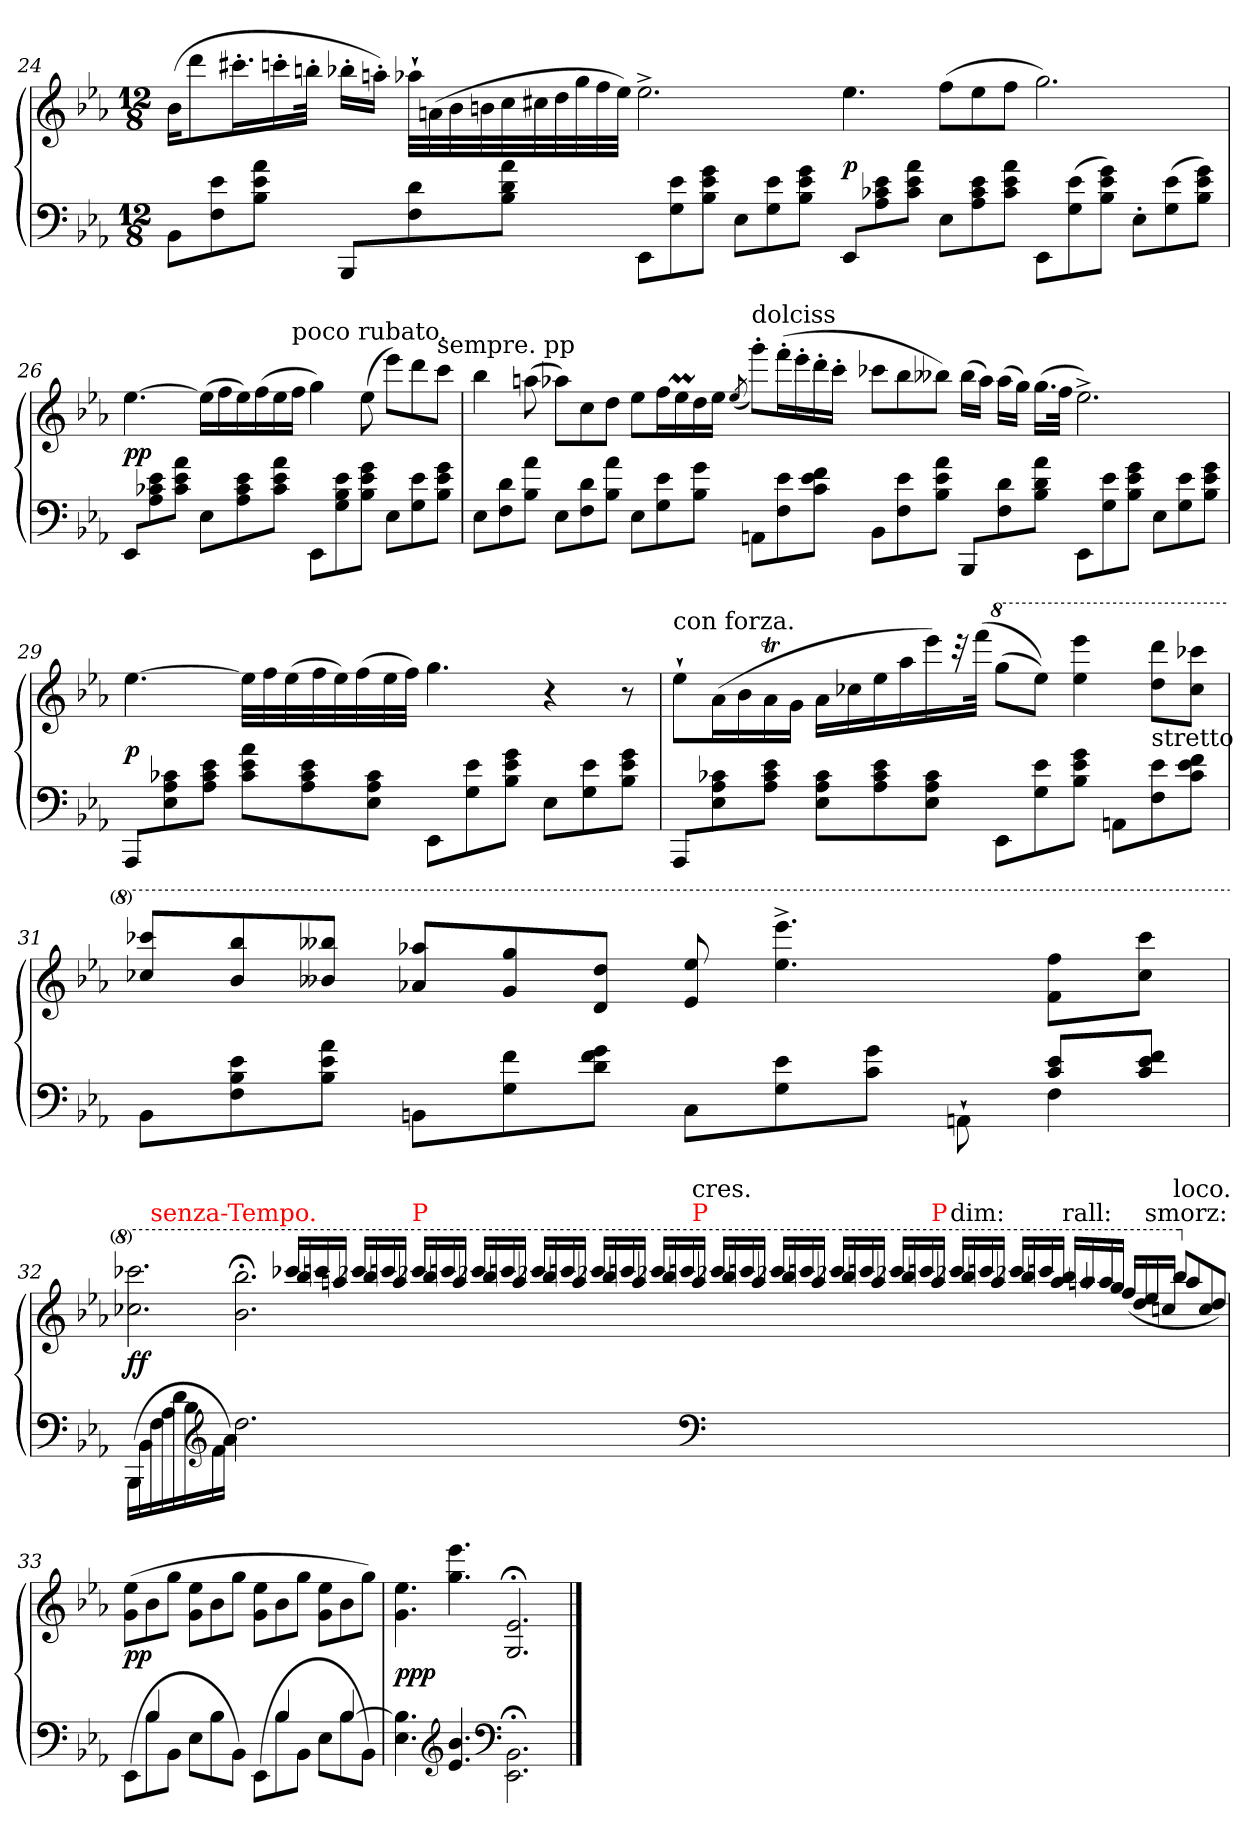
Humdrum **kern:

**kern	**kern	**dynam
*part1	*part1	*part1
*staff2	*staff1	*staff1/2
*clefF4	*clefG2	*
*k[b-e-a-]	*k[b-e-a-]	*
*E-:	*E-:	*
*M12/8	*M12/8	*
=24	=24	=24
8BB-L	(16b-KL	.
.	8ddd	.
8e- 8F	.	.
.	16.ccc#X'L	.
8a- 8e- 8B-J	.	.
.	16cccn'	.
.	32bbn'JJk	.
8BBB-/L	16bb-X'LL	.
.	16aan'JJ)	.
8d\ 8F\	32aa-X`LLL	.
.	(32an	.
.	32b-	.
.	32bn	.
*	*Xtuplet	*
8a-\ 8d\ 8B-\J	48cc	.
.	48cc#X	.
.	48dd	.
.	48gg	.
.	48ff	.
.	48ee-JJJ)	.
8EE-L	2.ee-^	.
8e- 8G	.	.
8g 8e- 8B-J	.	.
8E-L	.	.
8e- 8G	.	.
8g 8e- 8B-J	.	.
=25-	=25-	=25-
8EE-/L	4.ee-	p
8e-\ 8c-X\ 8A-\	.	.
8a-\ 8e-\ 8c-\J	.	.
8E-L	(8ffL	.
8e- 8c- 8A-	8ee-	.
8a- 8e- 8c-J	8ffJ	.
8EE-/L	2.gg)	.
(8e-\ 8G\	.	.
8g\ 8e-\ 8B-\J)	.	.
8E-'L	.	.
(8e- 8G	.	.
8g 8e- 8B-J)	.	.
=26	=26	=26
8EE-/L	[4.ee-	pp
8e-\ 8c-X\ 8A-\	.	.
8a-\ 8e-\ 8c-\J	.	.
8E-L	(16ee-LL]	.
.	16ff	.
8e- 8c- 8A-	16ee-)	.
.	(16ff	.
8a- 8e- 8c-J	16ee-	.
!	!LO:TX:a:t=poco rubato.	!
.	16ffJJ	.
8EE-/L	4gg)	.
8e-\ 8B-\ 8G\	.	.
8g\ 8e-\ 8B-\J	(8ee-	.
8E-L	8eee-L)	.
8e- 8G	8ddd	.
!	!LO:TX:a:t=sempre. pp	!
8g 8e- 8B-J	8cccJ	.
=27	=27	=27
8E-L	4bb-	.
8d 8F	.	.
8a- 8B-J	(8aan	.
8E-L	8aa-XL)	.
8d 8F	8cc	.
8a- 8B-J	8ddJ	.
8E-L	8ee-L	.
8e- 8G	16ffL	.
.	16ee-M	.
8g 8B-J	16dd	.
.	16ee-JJ	.
.	(>8qee-/	.
!	!LO:TX:a:t=dolciss	!
8AAnL	8ggg'L)	.
8e- 8F	(16fff'L	.
.	16eee-'	.
8f 8e- 8cJ	16ddd'	.
.	16ccc'JJ	.
=28-	=28-	=28-
8BB-L	8ccc-XL	.
8e- 8F	8bb-	.
8a- 8e- 8B-J	8bb--XJ)	.
8BBB-/L	(16bb--LL	.
.	16aa-JJ)	.
8d\ 8F\	(16aa-LL	.
.	16ggJJ)	.
8a-\ 8d\ 8B-\J	(16.ggLL	.
.	32ffJJk	.
8EE-/L	2.ee-^<)	.
8e-\ 8G\	.	.
8g\ 8e-\ 8B-\J	.	.
8E-L	.	.
8e- 8G	.	.
8g 8e- 8B-J	.	.
=29	=29	=29
8AAA-/L	[4.ee-	p
8c-X\ 8A-\ 8E-\	.	.
8e-\ 8c-\ 8A-\J	.	.
8a- 8e- 8c-L	64%3ee-LLL]	.
.	64%3ff	.
.	(64%3ee-	.
8e- 8c- 8A-	.	.
.	64%3ff	.
.	64%3ee-)	.
.	(64%3ff	.
8c- 8A- 8E-J	.	.
.	64%3ee-	.
.	64%3ffJJJ)	.
8EE-/L	4.gg	.
8e-\ 8G\	.	.
8g\ 8e-\ 8B-\J	.	.
8E-L	4r	.
8e- 8G	.	.
8g 8e- 8B-J	8r	.
=30	=30	=30
!	!LO:TX:a:t=con forza.	!
8AAA-/L	8ee-`\L	.
8c-X\ 8A-\ 8E-\	(>16a-L	.
.	16b-	.
8e-\ 8c-\ 8A-\J	16a-T	.
.	16gJJ	.
8c- 8A- 8E-L	16a-LL	.
.	16cc-X	.
8e- 8c- 8A-	16ee-	.
.	16aa-	.
8c- 8A- 8E-J	16eee-)	.
.	32r	.
.	(32fffJJk	.
*	*8va	*
8EE-/L	(8gggL	.
8e-\ 8G\	8eee-J))	.
8g\ 8e-\ 8B-\J	4eeee- 4eee-	.
8AAnL	.	.
!	!LO:TX:b:t=stretto	!
8e- 8F	8dddd 8dddL	.
8f 8e- 8c-J	8cccc- 8ccc-J	.
=31	=31	=31
*^	*	*
8BB-L	2.ryy	8cccc-X 8ccc-L	.
8e- 8B- 8F	.	8bbb- 8bb-	.
8a- 8e- 8B-J	.	8bbb--X/ 8bb--X/J	.
8BBnL	.	8aaa-X 8aa-XL	.
8f 8G	.	8ggg 8gg	.
8g 8f 8dJ	.	8ddd/ 8dd/J	.
8C\L	4.ryy	8eee- 8ee-	.
8e- 8G	.	4.eeee-^< 4.eee-^<	.
8g 8cJ	.	.	.
8ryy	8AAn`>\	.	.
8e-/ 8c/L	4F	8fff 8ffL	.
8f 8e- 8cJ	.	8cccc- 8ccc-J	.
*v	*v	*	*
=32	=32	=32
*Xtuplet	*	*
*	*^	*
(32%3BBB-/LL	2.cccc-X 2.ccc-X	8.ryy	ff
32%3BB-\	.	.	.
!	!	!LO:TX:a:color=red:t=senza-Tempo.	!
32%3F\	.	1ryy	.
32%3A-\	.	.	.
32%3d\	.	.	.
32%3B-\	.	.	.
*clefG2	*	*	*
32%3f\	.	.	.
32%3a-\JJ)	.	.	.
2.dd	2.bbb-;< 2.bb-;<	.	.
.	.	1ryy	.
2.ryy	16cccc-X/LL	.	.
.	16bbb-/	.	.
.	16ccccn/	.	.
.	16aaan/JJ	.	.
.	16cccc-X/LL	.	.
.	16bbb-/	.	.
.	16ccccn/	.	.
.	16aaa/JJ	.	.
!	!LO:TX:a:color=red:t=P	!	!
.	16cccc-X/LL	.	.
.	16bbb-/	.	.
.	16ccccn/	.	.
.	16aaa/JJ	1ryy	.
2.ryy	16cccc-X/LL	.	.
.	16bbb-/	.	.
.	16ccccn/	.	.
.	16aaa/JJ	.	.
.	16cccc-X/LL	.	.
.	16bbb-/	.	.
.	16ccccn/	.	.
.	16aaa/JJ	.	.
.	16cccc-X/LL	.	.
.	16bbb-/	.	.
.	16ccccn/	.	.
.	16aaa/JJ	.	.
4ryy	16cccc-X/LL	.	.
.	16bbb-/	.	.
.	16ccccn/	.	.
!	!LO:TX:a:color=red:t=P	!	!
!	!LO:TX:a:t=cres.	!	!
.	16aaa/JJ	1ryy	.
*clefF4	*	*	*
2ryy	16cccc-X/LL	.	.
.	16bbb-/	.	.
.	16ccccn/	.	.
.	16aaa/JJ	.	.
.	16cccc-X/LL	.	.
.	16bbb-/	.	.
.	16ccccn/	.	.
.	16aaa/JJ	.	.
2.ryy	16cccc-X/LL	.	.
.	16bbb-/	.	.
.	16ccccn/	.	.
.	16aaa/JJ	.	.
.	16cccc-X/LL	.	.
.	16bbb-/	.	.
.	16ccccn/	.	.
!	!LO:TX:a:color=red:t=P	!	!
.	16aaa/JJ	1ryy	.
!	!LO:TX:a:t=dim&colon;	!	!
.	16cccc-X/LL	.	.
.	16bbb-/	.	.
.	16ccccn/	.	.
.	16aaa/JJ	.	.
2.ryy	16cccc-X/LL	.	.
.	16bbb-/	.	.
.	16ccccn/	.	.
.	16aaa/JJ	.	.
!	!LO:TX:a:t=rall&colon;	!	!
.	16bbb-/LL	.	.
.	16aaan/	.	.
.	16aaa-X/	.	.
.	16ggg/JJ	.	.
.	(<16fff/LL	.	.
.	16ddd/	.	.
!	!LO:TX:a:t=smorz&colon;	!	!
.	16eee-/	.	.
.	16ccc/JJ	2ryy	.
*	*X8va	*	*
!	!LO:TX:a:t=loco.	!	!
2ryy	8bb-/L	.	.
.	8aa-/	.	.
.	8cc/	.	.
.	8dd/J)	.	.
.	.	16ryy	.
=33	=33	=33	=33
*^	*	*	*
!	!	!LO:TX:a:t=a Tempo.	!	!
*	*	*v	*v	*
8ryy	(8EE-L	(8ee- 8gL	pp
4B-	8B-	8b-	.
.	8BB-J	8ggJ	.
4.ryy	8E-L	8ee- 8gL	.
.	8B-	8b-	.
.	8BB-J)	8ggJ	.
8ryy	(8EE-L	8ee- 8gL	.
4B-	8B-	8b-	.
.	8BB-J	8ggJ	.
8ryy	8E-L	8ee- 8gL	.
[4B-	8B-	8b-	.
.	8BB-J)	8ggJ)	.
*v	*v	*	*
=34	=34	=34
4.B-] 4.E-	4.ee- 4.g	ppp
*clefG2	*	*
4.b- 4.e-	4.eee- 4.gg	.
*clefF4	*	*
2.BB-;\ 2.EE-;\	2.e-;</ 2.G;</	.
==	==	==
*-	*-	*-
